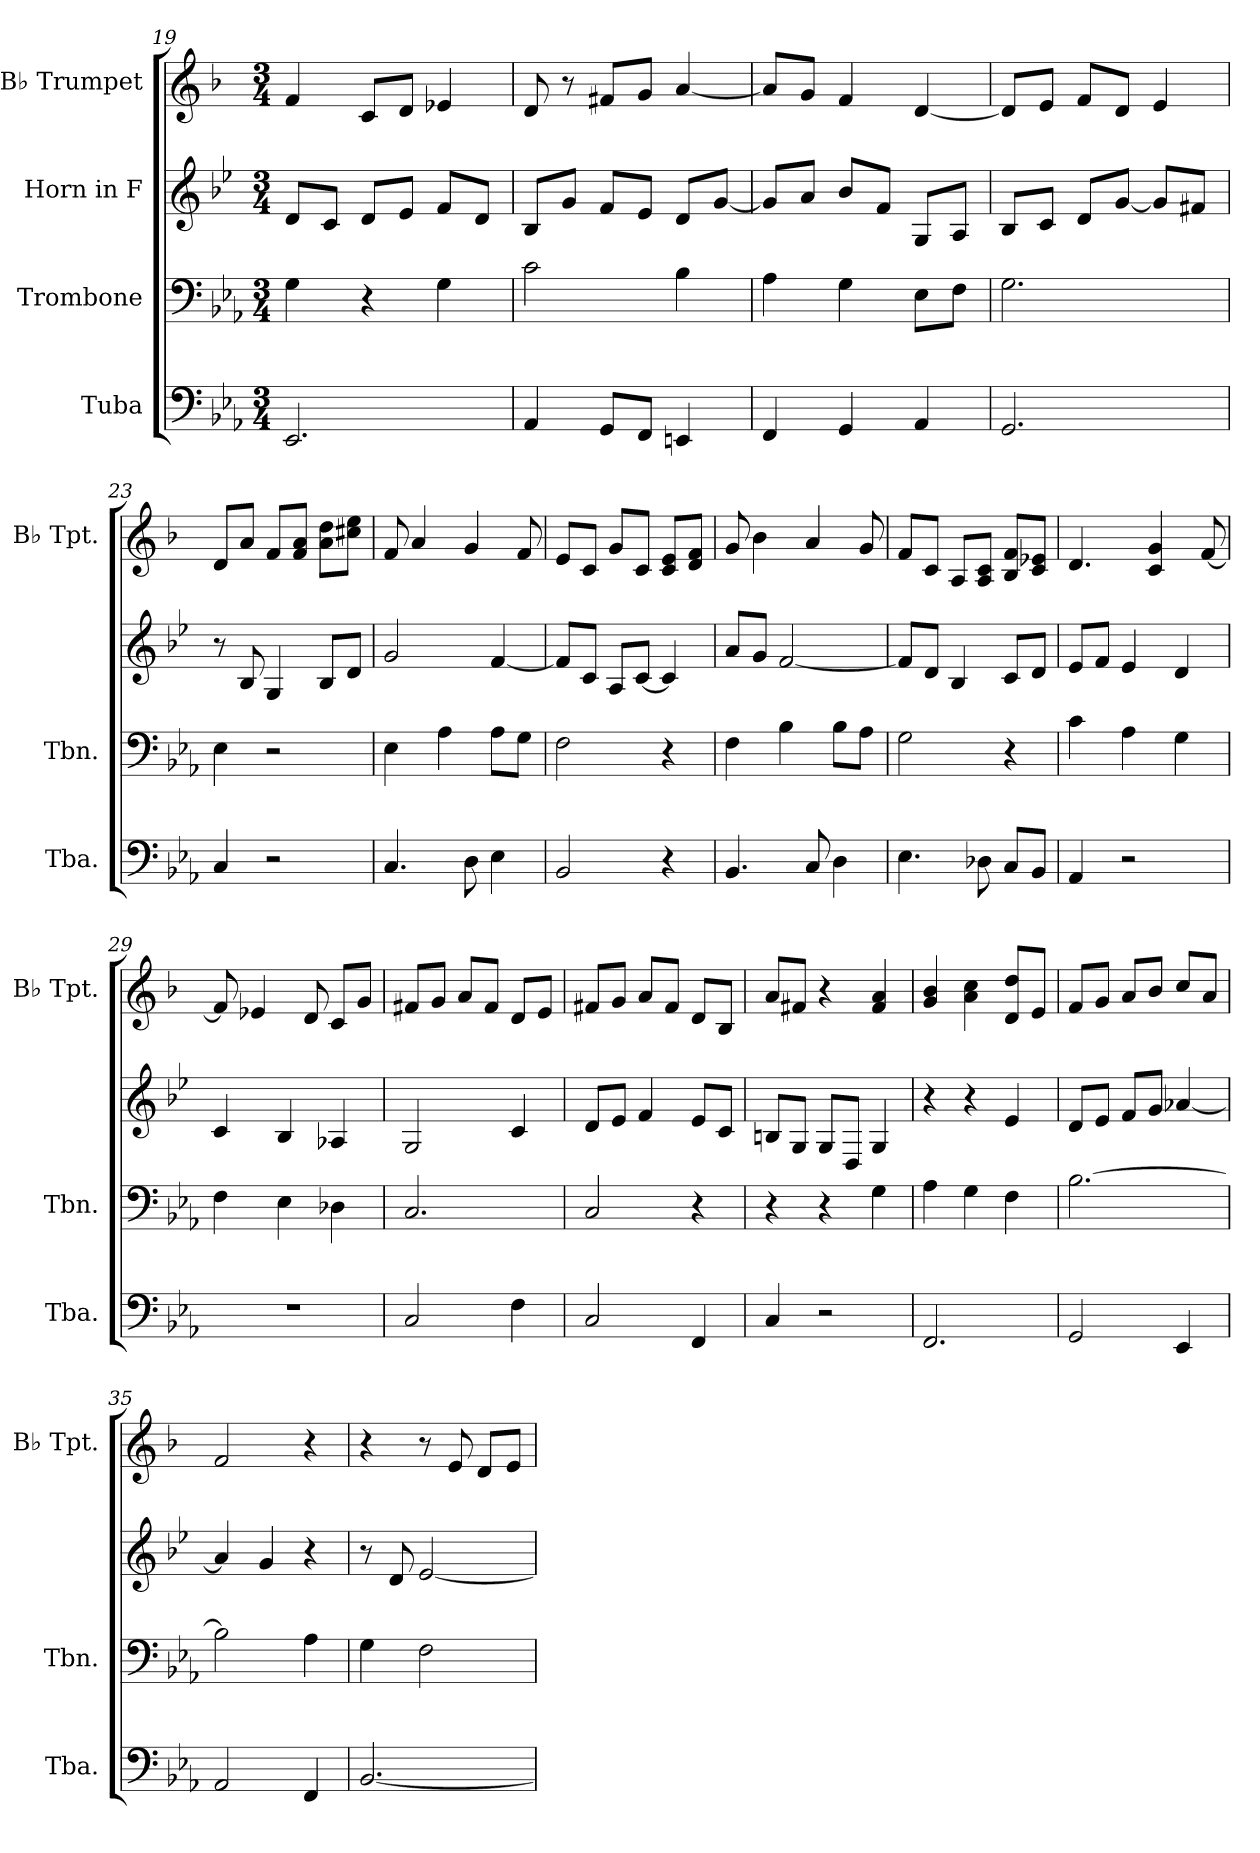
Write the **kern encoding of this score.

**kern	**kern	**kern	**kern
*part4	*part3	*part2	*part1
*staff4	*staff3	*staff2	*staff1
*I"Tuba	*I"Trombone	*I"Horn in F	*I"B♭ Trumpet
*I'Tba.	*I'Tbn.	*	*I'B♭ Tpt.
*clefF4	*clefF4	*clefG2	*clefG2
*	*	*ITrd4c7	*ITrd1c2
*k[b-e-a-]	*k[b-e-a-]	*k[b-e-a-]	*k[b-e-a-]
*M3/4	*M3/4	*M3/4	*M3/4
=19	=19	=19	=19
2.EE-/	4G\	8G/L	4e-/
.	.	8F/J	.
.	4r	8G/L	8B-/L
.	.	8A-/J	8c/J
.	4G\	8B-/L	4d-X/
.	.	8G/J	.
=20	=20	=20	=20
4AA-/	2c\	8E-/L	8c/
.	.	8c/J	8r
8GG/L	.	8B-/L	8en/L
8FF/J	.	8A-/J	8f/J
4EEn/	4B-\	8G/L	[4g/
.	.	[8c/J	.
!!LO:LB:g=z
=21	=21	=21	=21
4FF/	4A-\	8c/L]	8g/L]
.	.	8d/J	8f/J
4GG/	4G\	8e-/L	4e-/
.	.	8B-/J	.
4AA-/	8E-\L	8C/L	[4c/
.	8F\J	8D/J	.
=22	=22	=22	=22
2.GG/	2.G\	8E-/L	8c/L]
.	.	8F/J	8d/J
.	.	8G/L	8e-/L
.	.	[8c/J	8c/J
.	.	8c/L]	4d/
.	.	8Bn/J	.
=23	=23	=23	=23
4C/	4E-\	8r	8c/L
.	.	8E-/	8g/J
2r	2r	4C/	8e-/L
.	.	.	8e-/ 8g/J
.	.	8E-/L	8g\ 8cc\L
.	.	8G/J	8bn\ 8dd\J
=24	=24	=24	=24
4.C/	4E-\	2c/	8e-/
.	.	.	4g/
.	4A-\	.	.
8D\	.	.	4f/
4E-\	8A-\L	[4B-/	.
.	8G\J	.	8e-/
=25	=25	=25	=25
2BB-/	2F\	8B-/L]	8d/L
.	.	8F/J	8B-/J
.	.	8D/L	8f/L
.	.	[8F/J	8B-/J
4r	4r	4F/]	8B-/ 8d/L
.	.	.	8c/ 8e-/J
!!LO:PB:g=z
=26	=26	=26	=26
4.BB-/	4F\	8d/L	8f/
.	.	8c/J	4a-\
.	4B-\	[2B-/	.
8C/	.	.	4g/
4D\	8B-\L	.	.
.	8A-\J	.	8f/
=27	=27	=27	=27
4.E-\	2G\	8B-/L]	8e-/L
.	.	8G/J	8B-/J
.	.	4E-/	8G/L
8D-X\	.	.	8G/ 8B-/J
8C/L	4r	8F/L	8A-/ 8e-/L
8BB-/J	.	8G/J	8B-/ 8d-X/J
=28	=28	=28	=28
4AA-/	4c\	8A-/L	4.c/
.	.	8B-/J	.
2r	4A-\	4A-/	.
.	.	.	4B-/ 4f/
.	4G\	4G/	.
.	.	.	[8e-/
=29	=29	=29	=29
2.r	4F\	4F/	8e-/]
.	.	.	4d-X/
.	4E-\	4E-/	.
.	.	.	8c/
.	4D-X\	4D-X/	8B-/L
.	.	.	8f/J
=30	=30	=30	=30
2C/	2.C/	2C/	8en/L
.	.	.	8f/J
.	.	.	8g/L
.	.	.	8e/J
4F\	.	4F/	8c/L
.	.	.	8d/J
=31	=31	=31	=31
2C/	2C/	8G/L	8en/L
.	.	8A-/J	8f/J
.	.	4B-/	8g/L
.	.	.	8e/J
4FF/	4r	8A-/L	8c/L
.	.	8F/J	8A-/J
!!LO:LB:g=z
=32	=32	=32	=32
4C/	4r	8En/L	8g/L
.	.	8C/J	8en/J
2r	4r	8C/L	4r
.	.	8GG/J	.
.	4G\	4C/	4e/ 4g/
=33	=33	=33	=33
2.FF/	4A-\	4r	4f/ 4a-/
.	4G\	4r	4g\ 4b-\
.	4F\	4A-/	8c/ 8cc/L
.	.	.	8d/J
=34	=34	=34	=34
2GG/	[2.B-\	8G/L	8e-/L
.	.	8A-/J	8f/J
.	.	8B-/L	8g/L
.	.	8c/J	8a-/J
4EE-/	.	[4d-X/	8b-/L
.	.	.	8g/J
=35	=35	=35	=35
2AA-/	2B-\]	4d-/]	2e-/
.	.	4c/	.
4FF/	4A-\	4r	4r
=36	=36	=36	=36
[2.BB-/	4G\	8r	4r
.	.	8G/	.
.	2F\	[2A-/	8r
.	.	.	8d/
.	.	.	8c/L
.	.	.	8d/J
=	=	=	=
*-	*-	*-	*-
